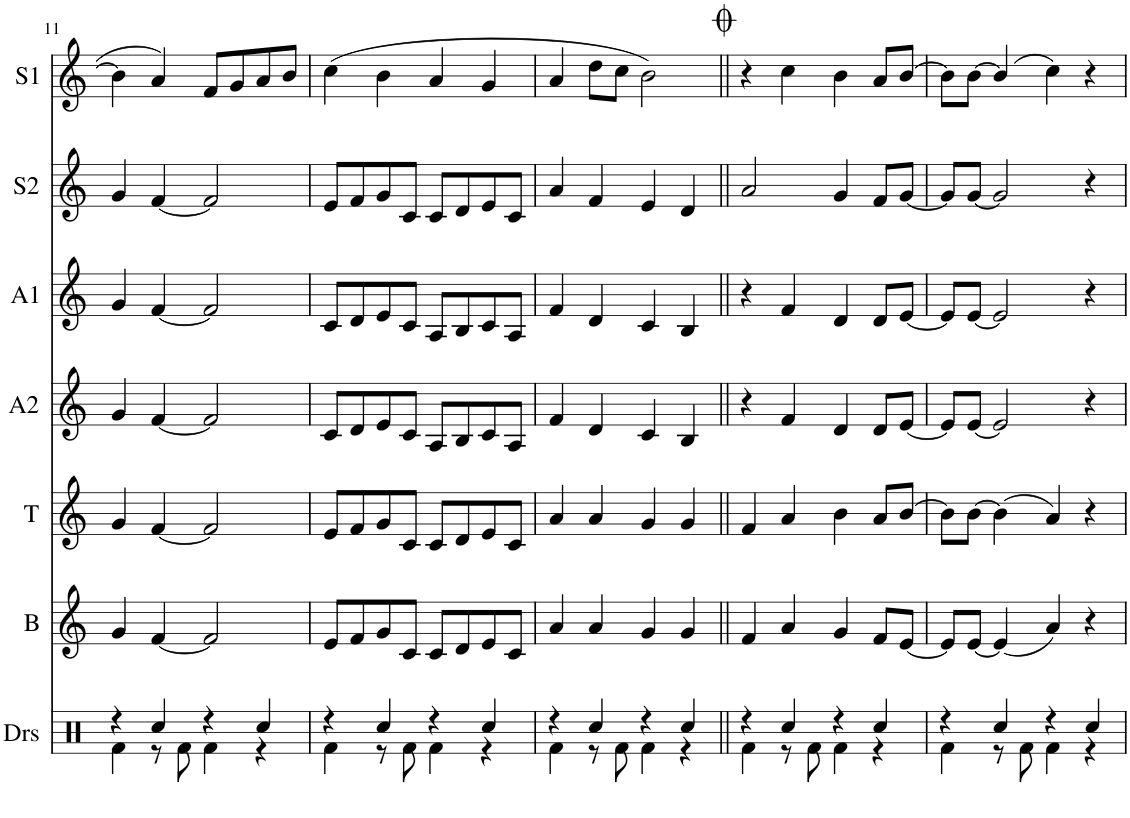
**kern	**kern	**kern	**kern	**kern	**kern	**kern
*part7	*part6	*part5	*part4	*part3	*part2	*part1
*staff7	*staff6	*staff5	*staff4	*staff3	*staff2	*staff1
*I"Rytme	*I"B	*I"T	*I"A2	*I"A1	*I"S2	*I"S1
*	*I'B	*I'T	*I'A2	*I'A1	*I'S2	*I'S1
!!LO:PB:g=z
*clefX	*clefG2	*clefG2	*clefG2	*clefG2	*clefG2	*clefG2
*k[]	*k[]	*k[]	*k[]	*k[]	*k[]	*k[]
*M4/4	*M4/4	*M4/4	*M4/4	*M4/4	*M4/4	*M4/4
=11	=11	=11	=11	=11	=11	=11
*^	*	*	*	*	*	*
4r	4Rf\	4g/	4g/	4g/	4g/	4g/	4b\]
4Rcc/	8r	[4f/	[4f/	[4f/	[4f/	[4f/	4a/
.	8Rf\	.	.	.	.	.	.
4r	4Rf\	2f/]	2f/]	2f/]	2f/]	2f/]	8f/L
.	.	.	.	.	.	.	8g/
4Rcc/	4r	.	.	.	.	.	8a/
.	.	.	.	.	.	.	8b/J
=12	=12	=12	=12	=12	=12	=12	=12
4r	4Rf\	8e/L	8e/L	8c/L	8c/L	8e/L	(4cc\
.	.	8f/	8f/	8d/	8d/	8f/	.
4Rcc/	8r	8g/	8g/	8e/	8e/	8g/	4b\
.	8Rf\	8c/J	8c/J	8c/J	8c/J	8c/J	.
4r	4Rf\	8c/L	8c/L	8A/L	8A/L	8c/L	4a/
.	.	8d/	8d/	8B/	8B/	8d/	.
4Rcc/	4r	8e/	8e/	8c/	8c/	8e/	4g/
.	.	8c/J	8c/J	8A/J	8A/J	8c/J	.
=13	=13	=13	=13	=13	=13	=13	=13
4r	4Rf\	4a/	4a/	4f/	4f/	4a/	4a/
4Rcc/	8r	4a/	4a/	4d/	4d/	4f/	8dd\L
.	8Rf\	.	.	.	.	.	8cc\J
4r	4Rf\	4g/	4g/	4c/	4c/	4e/	2b\)
4Rcc/	4r	4g/	4g/	4B/	4B/	4d/	.
=14||	=14||	=14||	=14||	=14||	=14||	=14||	=14||
4r	4Rf\	4f/	4f/	4r	4r	2a/	4r
4Rcc/	8r	4a/	4a/	4f/	4f/	.	4cc\
.	8Rf\	.	.	.	.	.	.
4r	4Rf\	4g/	4b\	4d/	4d/	4g/	4b\
4Rcc/	4r	8f/L	8a/L	8d/L	8d/L	8f/L	8a/L
.	.	[8e/J	[8b/J	[8e/J	[8e/J	[8g/J	[8b/J
=15	=15	=15	=15	=15	=15	=15	=15
4r	4Rf\	8e/L]	8b\L]	8e/L]	8e/L]	8g/L]	8b\L]
.	.	[8e/J	[8b\J	[8e/J	[8e/J	[8g/J	[8b\J
4Rcc/	8r	(4e/]	(4b\]	2e/]	2e/]	2g/]	(4b/]
.	8Rf\	.	.	.	.	.	.
4r	4Rf\	4a/)	4a/)	.	.	.	4cc\)
4Rcc/	4r	4r	4r	4r	4r	4r	4r
*v	*v	*	*	*	*	*	*
=	=	=	=	=	=	=
*-	*-	*-	*-	*-	*-	*-
